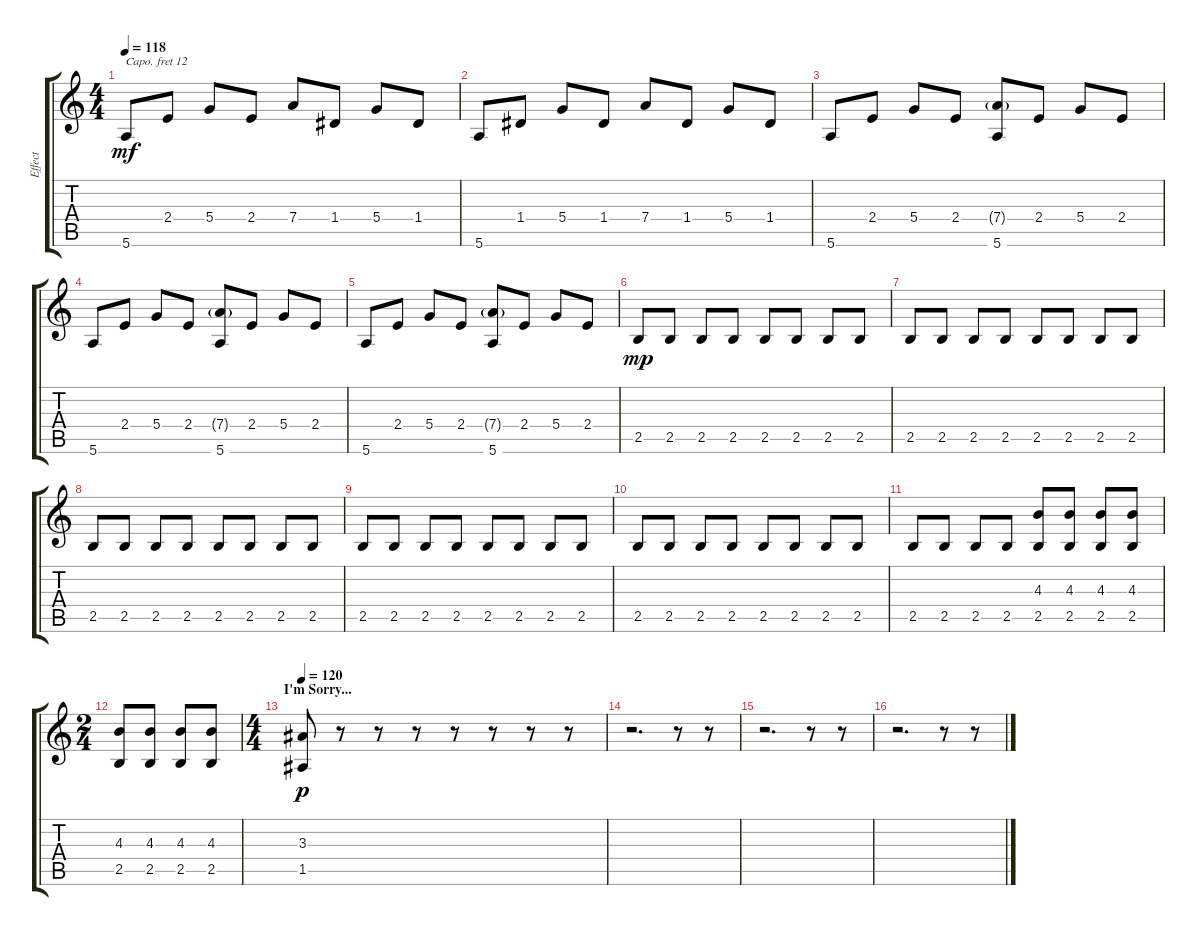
\track ("Effect" "Effect") {instrument orchestralharp}
\staff {score tabs}
\capo 12
\tuning (E4 B3 G3 D3 A2 E2) {hide}
\ts (4 4)
\tempo 118
\clef g2
\ks c
5.6.8{dy mf} 2.4.8 5.4.8 2.4.8 7.4.8 1.4.8 5.4.8 1.4.8 |
5.6.8 1.4.8 5.4.8 1.4.8 7.4.8 1.4.8 5.4.8 1.4.8 |
5.6.8 2.4.8 5.4.8 2.4.8 (7.4{g} 5.6).8 2.4.8 5.4.8 2.4.8 |
5.6.8 2.4.8 5.4.8 2.4.8 (7.4{g} 5.6).8 2.4.8 5.4.8 2.4.8 |
5.6.8 2.4.8 5.4.8 2.4.8 (7.4{g} 5.6).8 2.4.8 5.4.8 2.4.8 |
2.5.8{dy mp} 2.5.8 2.5.8 2.5.8 2.5.8 2.5.8 2.5.8 2.5.8 |
2.5.8 2.5.8 2.5.8 2.5.8 2.5.8 2.5.8 2.5.8 2.5.8 |
2.5.8 2.5.8 2.5.8 2.5.8 2.5.8 2.5.8 2.5.8 2.5.8 |
2.5.8 2.5.8 2.5.8 2.5.8 2.5.8 2.5.8 2.5.8 2.5.8 |
2.5.8 2.5.8 2.5.8 2.5.8 2.5.8 2.5.8 2.5.8 2.5.8 |
2.5.8 2.5.8 2.5.8 2.5.8 (4.3 2.5).8 (4.3 2.5).8 (4.3 2.5).8 (4.3 2.5).8 |
\ts (2 4)
(4.3 2.5).8 (4.3 2.5).8 (4.3 2.5).8 (4.3 2.5).8 |
\ts (4 4)
\section ("" "I'm Sorry...")
\tempo 120
(3.3 1.5).8{dy p} r.8 r.8 r.8 r.8 r.8 r.8 r.8 |
r.2{d} r.8 r.8 |
r.2{d} r.8 r.8 |
r.2{d} r.8 r.8
